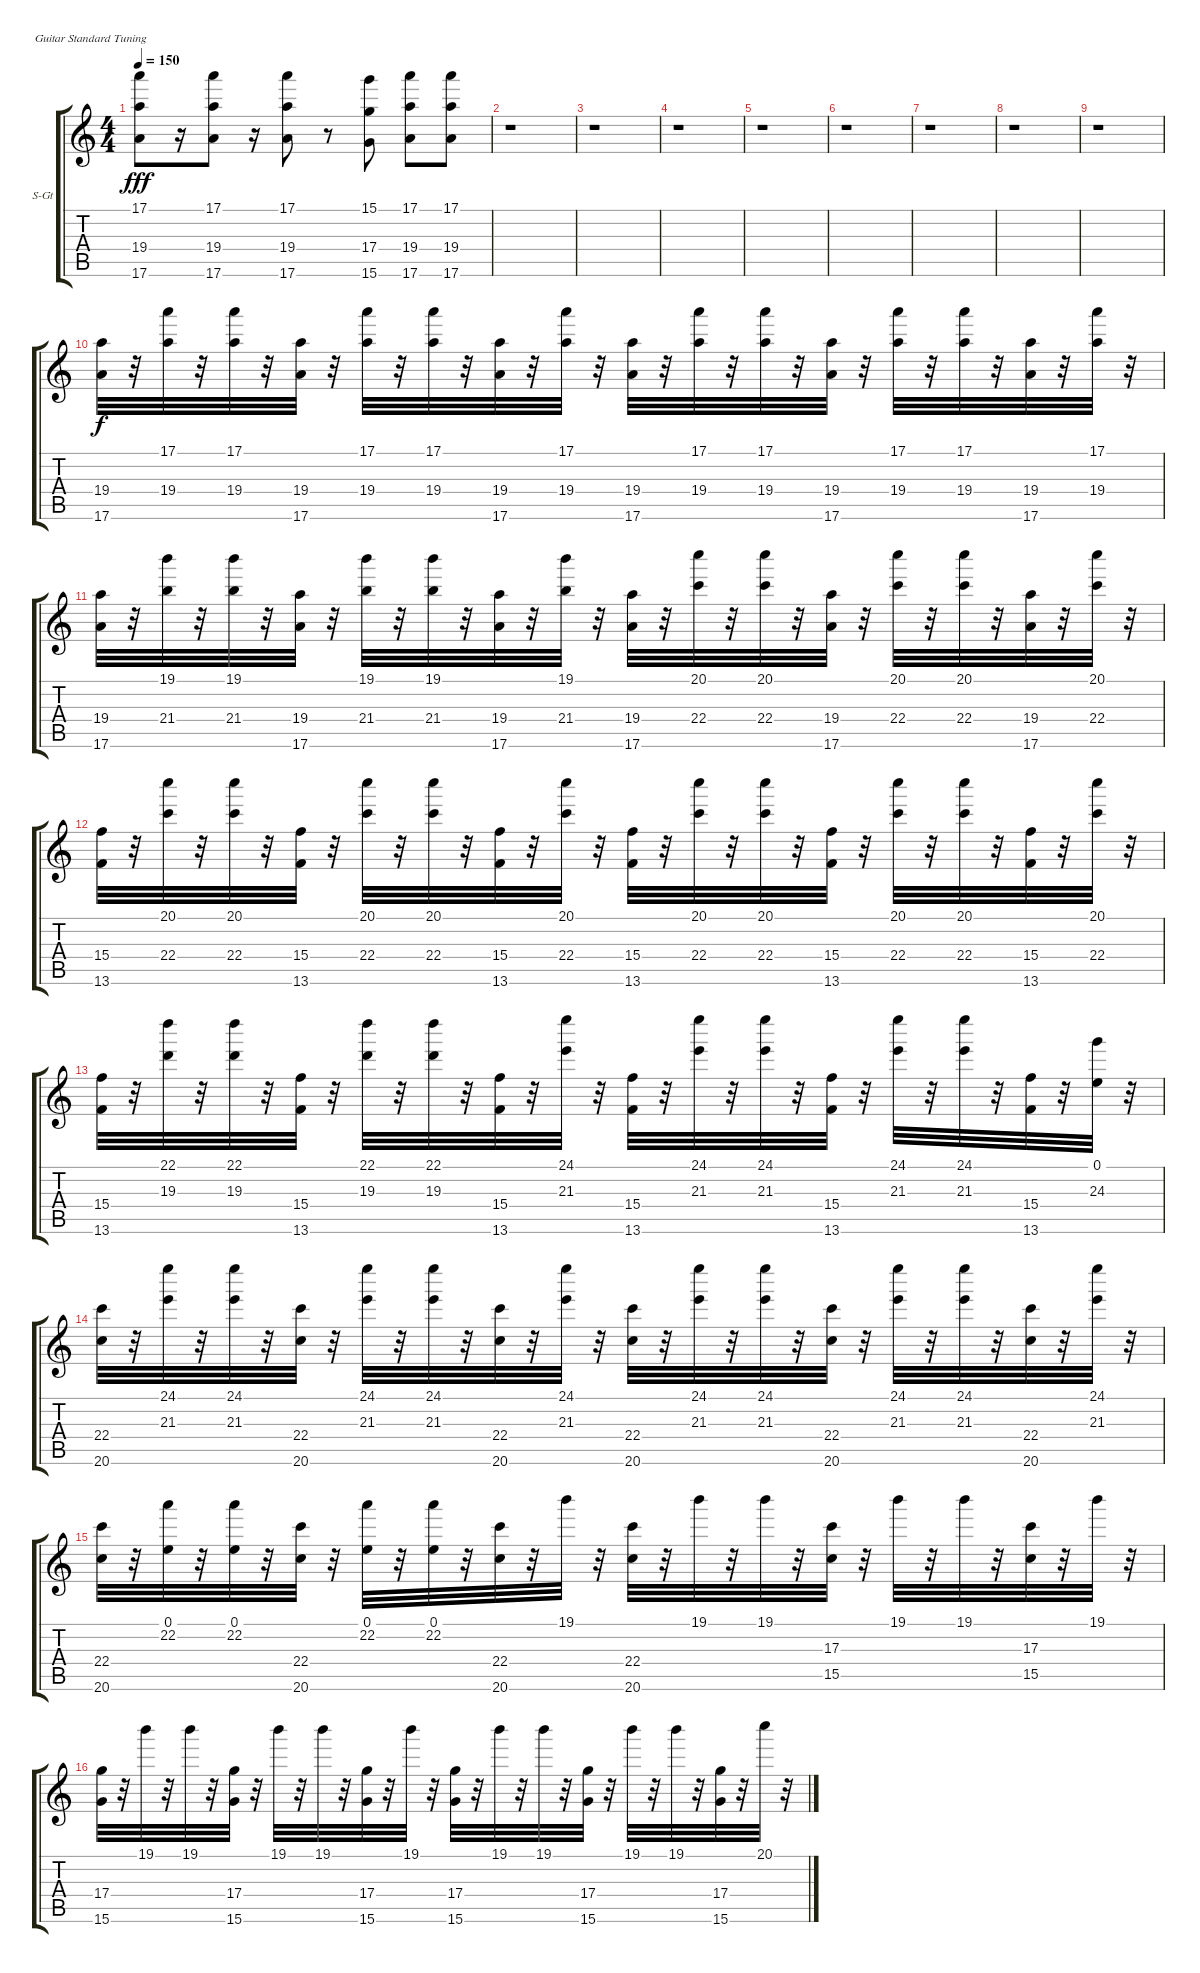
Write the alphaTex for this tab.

\bracketExtendMode groupsimilarinstruments
\firstSystemTrackNameOrientation horizontal
\otherSystemsTrackNameOrientation horizontal
\track ("Synth" "S-Gt") {instrument lead2sawtooth}
\staff {score tabs}
\tuning (E4 B3 G3 D3 A2 E2)
\displaytranspose 12
\ts (4 4)
\tempo 150
\clef g2
\ks c
(17.1 19.4 17.6).8{dy fff} r.16 (17.1 19.4 17.6).8 r.16 (17.1 19.4 17.6).8 r.8 (15.1 17.4 15.6).8 (17.1 19.4 17.6).8 (17.1 19.4 17.6).8 |
r.1 |
r.1 |
r.1 |
r.1 |
r.1 |
r.1 |
r.1 |
r.1 |
(19.4 17.6).32{dy f} r.32 (17.1 19.4).32 r.32 (17.1 19.4).32 r.32 (19.4 17.6).32 r.32 (17.1 19.4).32 r.32 (17.1 19.4).32 r.32 (19.4 17.6).32 r.32 (17.1 19.4).32 r.32 (19.4 17.6).32 r.32 (17.1 19.4).32 r.32 (17.1 19.4).32 r.32 (19.4 17.6).32 r.32 (17.1 19.4).32 r.32 (17.1 19.4).32 r.32 (19.4 17.6).32 r.32 (17.1 19.4).32 r.32 |
(19.4 17.6).32 r.32 (19.1 21.4).32 r.32 (19.1 21.4).32 r.32 (19.4 17.6).32 r.32 (19.1 21.4).32 r.32 (19.1 21.4).32 r.32 (19.4 17.6).32 r.32 (19.1 21.4).32 r.32 (19.4 17.6).32 r.32 (20.1 22.4).32 r.32 (20.1 22.4).32 r.32 (19.4 17.6).32 r.32 (20.1 22.4).32 r.32 (20.1 22.4).32 r.32 (19.4 17.6).32 r.32 (20.1 22.4).32 r.32 |
(15.4 13.6).32 r.32 (20.1 22.4).32 r.32 (20.1 22.4).32 r.32 (15.4 13.6).32 r.32 (20.1 22.4).32 r.32 (20.1 22.4).32 r.32 (15.4 13.6).32 r.32 (20.1 22.4).32 r.32 (15.4 13.6).32 r.32 (20.1 22.4).32 r.32 (20.1 22.4).32 r.32 (15.4 13.6).32 r.32 (20.1 22.4).32 r.32 (20.1 22.4).32 r.32 (15.4 13.6).32 r.32 (20.1 22.4).32 r.32 |
(15.4 13.6).32 r.32 (22.1 19.3).32 r.32 (22.1 19.3).32 r.32 (15.4 13.6).32 r.32 (22.1 19.3).32 r.32 (22.1 19.3).32 r.32 (15.4 13.6).32 r.32 (24.1 21.3).32 r.32 (15.4 13.6).32 r.32 (24.1 21.3).32 r.32 (24.1 21.3).32 r.32 (15.4 13.6).32 r.32 (24.1 21.3).32 r.32 (24.1 21.3).32 r.32 (15.4 13.6).32 r.32 (0.1 24.3).32 r.32 |
(22.4 20.6).32 r.32 (24.1 21.3).32 r.32 (24.1 21.3).32 r.32 (22.4 20.6).32 r.32 (24.1 21.3).32 r.32 (24.1 21.3).32 r.32 (22.4 20.6).32 r.32 (24.1 21.3).32 r.32 (22.4 20.6).32 r.32 (24.1 21.3).32 r.32 (24.1 21.3).32 r.32 (22.4 20.6).32 r.32 (24.1 21.3).32 r.32 (24.1 21.3).32 r.32 (22.4 20.6).32 r.32 (24.1 21.3).32 r.32 |
(22.4 20.6).32 r.32 (0.1 22.2).32 r.32 (0.1 22.2).32 r.32 (22.4 20.6).32 r.32 (0.1 22.2).32 r.32 (0.1 22.2).32 r.32 (22.4 20.6).32 r.32 19.1.32 r.32 (22.4 20.6).32 r.32 19.1.32 r.32 19.1.32 r.32 (17.3 15.5).32 r.32 19.1.32 r.32 19.1.32 r.32 (17.3 15.5).32 r.32 19.1.32 r.32 |
(17.4 15.6).32 r.32 19.1.32 r.32 19.1.32 r.32 (17.4 15.6).32 r.32 19.1.32 r.32 19.1.32 r.32 (17.4 15.6).32 r.32 19.1.32 r.32 (17.4 15.6).32 r.32 19.1.32 r.32 19.1.32 r.32 (17.4 15.6).32 r.32 19.1.32 r.32 19.1.32 r.32 (17.4 15.6).32 r.32 20.1.32 r.32
